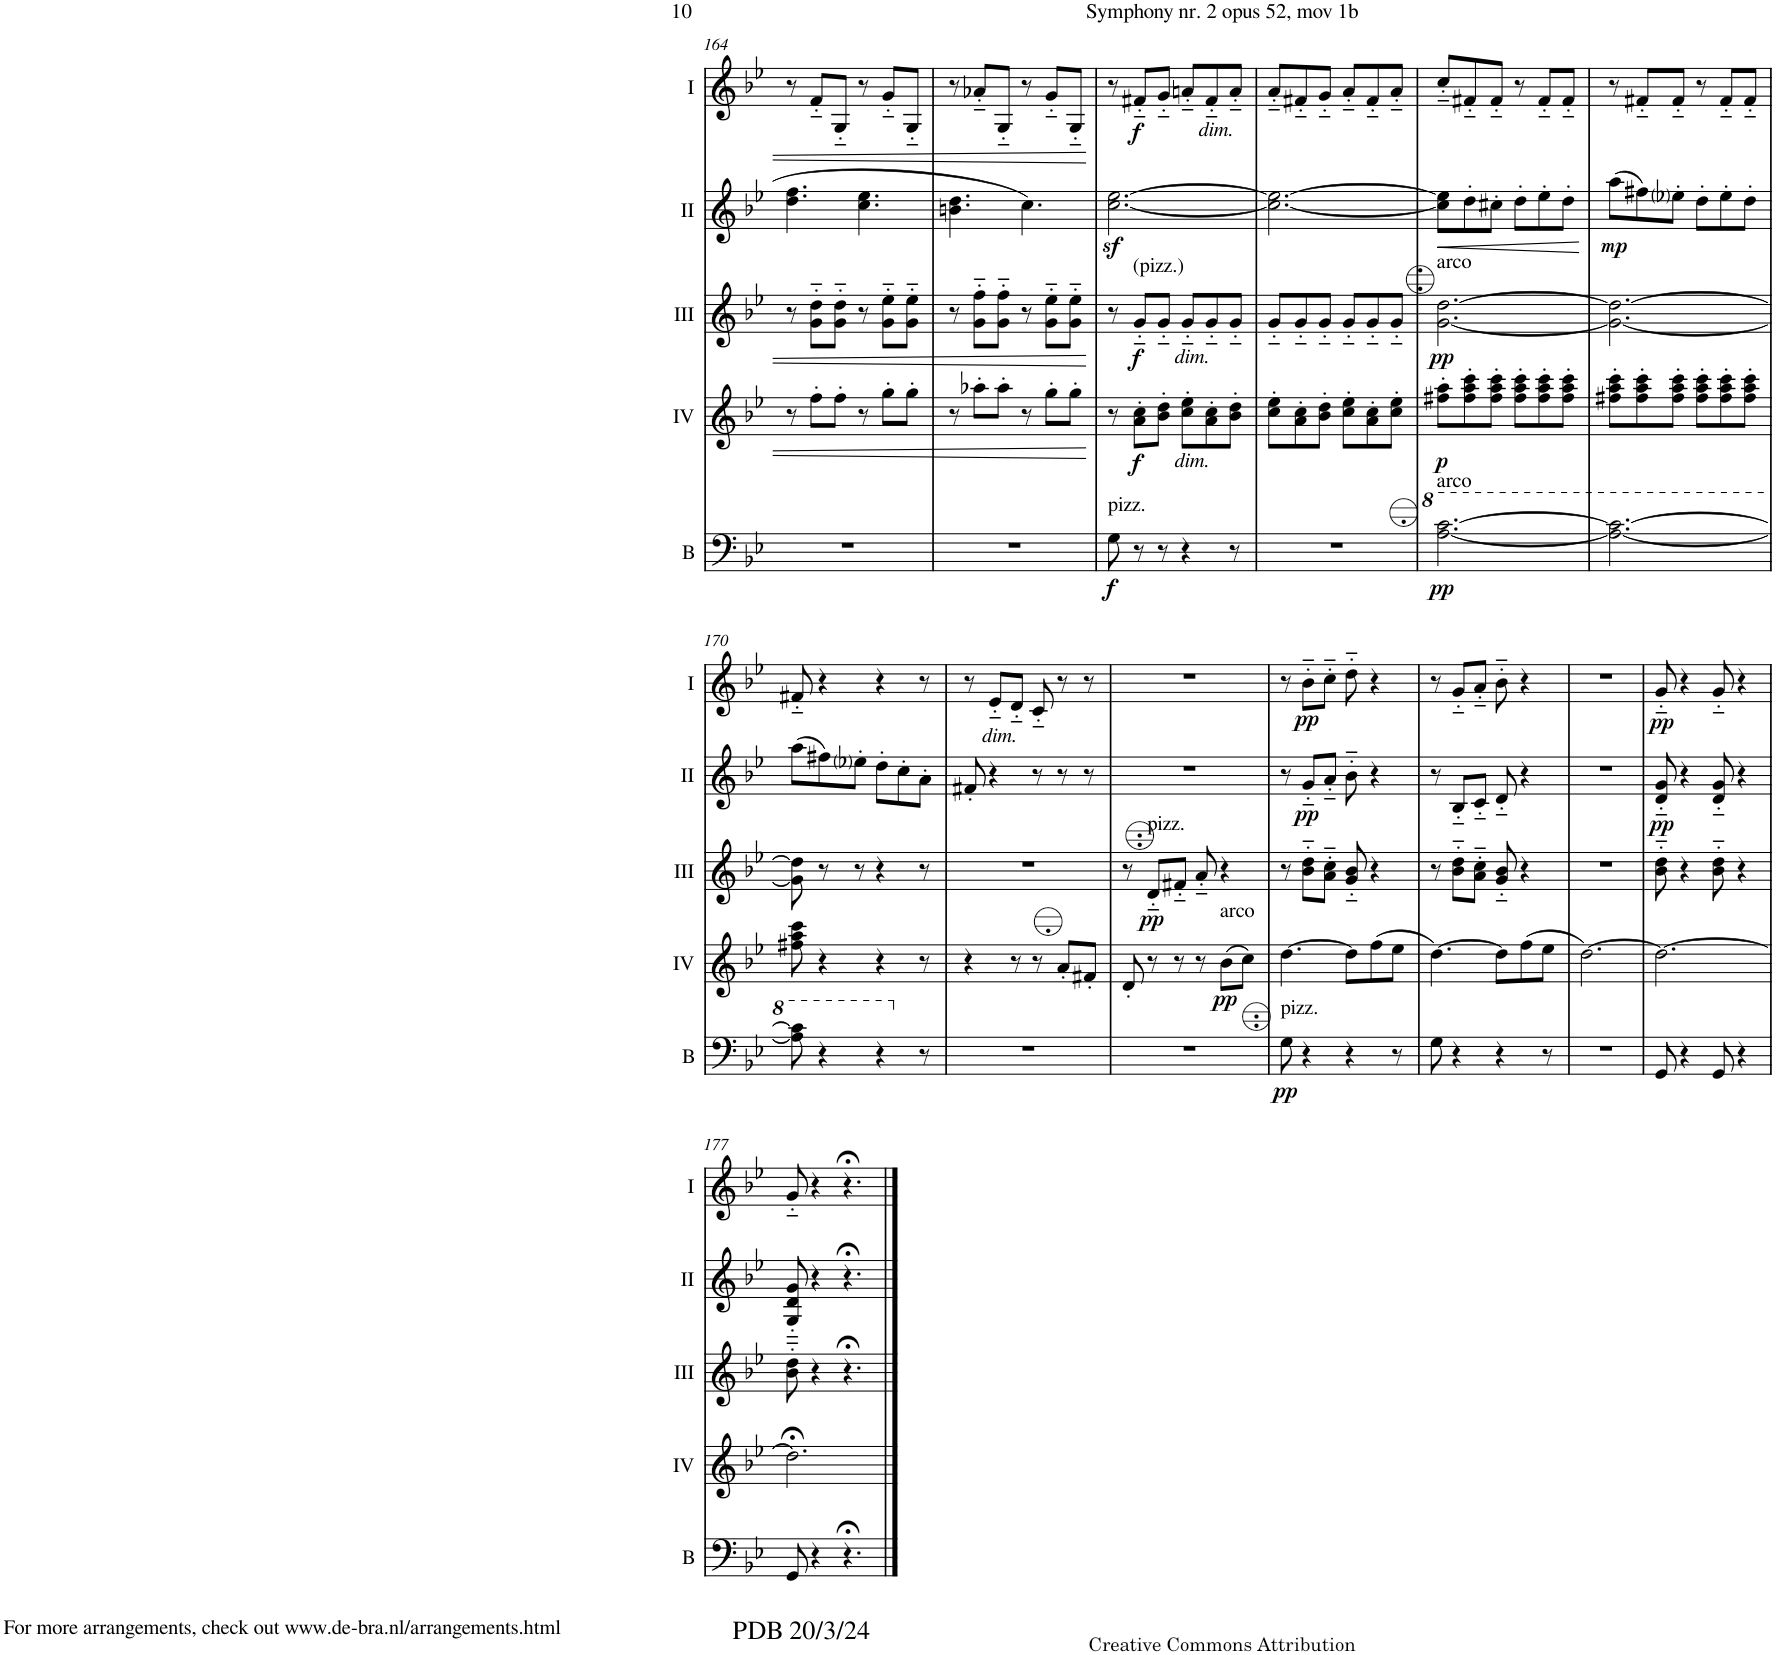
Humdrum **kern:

**kern	**dynam	**kern	**dynam	**kern	**dynam	**kern	**dynam	**kern	**dynam
*part5	*part5	*part4	*part4	*part3	*part3	*part2	*part2	*part1	*part1
*staff5	*staff5	*staff4	*staff4	*staff3	*staff3	*staff2	*staff2	*staff1	*staff1
*I"Bass	*	*I"Acc. 4	*	*I"Acc. 3	*	*I"Acc. 2	*	*I"Acc. 1	*
*I'B	*	*	*	*	*	*	*	*	*
!!LO:PB:g=z
*clefF4	*	*clefG2	*	*clefG2	*	*clefG2	*	*clefG2	*
*Trd7c12	*	*Trd7c12	*	*Trd7c12	*	*	*	*	*
*k[b-e-]	*	*k[b-e-]	*	*k[b-e-]	*	*k[b-e-]	*	*k[b-e-]	*
*M6/8	*	*M6/8	*	*M6/8	*	*M6/8	*	*M6/8	*
=164	=164	=164	=164	=164	=164	=164	=164	=164	=164
2.r	.	8r	.	8r	.	4.dd\ 4.ff\	.	8r	.
.	.	8ff'\L	.	8g\'~ 8dd\'~L	.	.	.	8f'~/L	.
.	.	8ff'\J	.	8g\'~ 8dd\'~J	.	.	.	8G'~/J	.
.	.	8r	.	8r	.	4.cc\ 4.ee-\	.	8r	.
.	.	8gg'\L	.	8g\'~ 8ee-\'~L	.	.	.	8g'~/L	.
.	.	8gg'\J	.	8g\'~ 8ee-\'~J	.	.	.	8G'~/J	.
=165	=165	=165	=165	=165	=165	=165	=165	=165	=165
2.r	.	8r	.	8r	.	4.bn\ 4.dd\	.	8r	.
.	.	8aa-X'\L	.	8g\'~ 8ff\'~L	.	.	.	8a-X'~/L	.
.	.	8aa-'\J	.	8g\'~ 8ff\'~J	.	.	.	8G'~/J	.
.	.	8r	.	8r	.	4.cc\	.	8r	.
.	.	8gg'\L	.	8g\'~ 8ee-\'~L	.	.	.	8g'~/L	.
.	.	8gg'\J	.	8g\'~ 8ee-\'~J	.	.	.	8G'~/J	.
=166	=166	=166	=166	=166	=166	=166	=166	=166	=166
!LO:TX:a:t=pizz.	!	!	!	!	!	!	!	!	!
!	!LO:DY:b	!	!	!	!	!	!	!	!
8G\	f	8r	.	8r	.	[2.cc\z< [2.ee-\z<	.	8r	.
!	!	!	!	!LO:TX:a:t=(pizz.)	!	!	!	!	!
!	!	!	!LO:DY:b	!	!LO:DY:b	!	!	!	!LO:DY:b
8r	.	8a\' 8cc\'L	f	8g'~/L	f	.	.	8f#X'~/L	f
8r	.	8b-\' 8dd\'J	.	8g'~/J	.	.	.	8g'~/J	.
!	!	!	!	!LO:TX:b:i:t=dim.	!	!	!	!	!
!	!	!LO:TX:b:i:t=dim.	!	!	!	!	!	!	!
4r	.	8cc\' 8ee-\'L	.	8g'~/L	.	.	.	8an'~/L	.
!	!	!	!	!	!	!	!	!LO:TX:b:i:t=dim.	!
.	.	8a\' 8cc\'	.	8g'~/	.	.	.	8f#'~/	.
8r	.	8b-\' 8dd\'J	.	8g'~/J	.	.	.	8a'~/J	.
=167	=167	=167	=167	=167	=167	=167	=167	=167	=167
2.r	.	8cc\' 8ee-\'L	.	8g'~/L	.	2.cc\_ 2.ee-\_	.	8a'~/L	.
.	.	8a\' 8cc\'	.	8g'~/	.	.	.	8f#X'~/	.
.	.	8b-\' 8dd\'J	.	8g'~/J	.	.	.	8g'~/J	.
.	.	8cc\' 8ee-\'L	.	8g'~/L	.	.	.	8a'~/L	.
.	.	8a\' 8cc\'	.	8g'~/	.	.	.	8f#'~/	.
.	.	8cc\' 8ee-\'J	.	8g'~/J	.	.	.	8a'~/J	.
=168	=168	=168	=168	=168	=168	=168	=168	=168	=168
*8va	*	*	*	*	*	*	*	*	*
!	!	!	!	!LO:TX:a:t=arco	!	!	!	!	!
!LO:TX:a:t=arco	!	!	!	!	!	!	!	!	!
!	!LO:DY:b	!	!LO:DY:b	!	!LO:DY:b	!	!LO:HP:b	!	!
[2.a\ [2.cc\	pp	8ff#X\' 8aa\'L	p	[2.g\ [2.dd\	pp	8cc\] 8ee-\]L	<	8cc'~/L	.
.	.	8ff#\' 8aa\' 8ccc\'	.	.	.	8dd'\	.	8f#X'~/	.
.	.	8ff#\' 8aa\' 8ccc\'J	.	.	.	8cc#X'\J	.	8f#'~/J	.
.	.	8ff#\' 8aa\' 8ccc\'L	.	.	.	8dd'\L	.	8r	.
.	.	8ff#\' 8aa\' 8ccc\'	.	.	.	8ee-'\	.	8f#'~/L	.
.	.	8ff#\' 8aa\' 8ccc\'J	.	.	.	8dd'\J	.	8f#'~/J	.
.	.	.	.	.	.	.	[	.	.
=169	=169	=169	=169	=169	=169	=169	=169	=169	=169
!	!	!	!	!	!	!	!LO:DY:b	!	!
2.a\_ 2.cc\_	.	8ff#X\' 8aa\' 8ccc\'L	.	2.g\_ 2.dd\_	.	(8aa\L	mp	8r	.
.	.	8ff#\' 8aa\' 8ccc\'	.	.	.	8ff#X\)	.	8f#X'~/L	.
.	.	8ff#\' 8aa\' 8ccc\'J	.	.	.	8ee-i'\J	.	8f#'~/J	.
.	.	8ff#\' 8aa\' 8ccc\'L	.	.	.	8dd'\L	.	8r	.
.	.	8ff#\' 8aa\' 8ccc\'	.	.	.	8ee-'\	.	8f#'~/L	.
.	.	8ff#\' 8aa\' 8ccc\'J	.	.	.	8dd'\J	.	8f#'~/J	.
!!LO:LB:g=z
=170	=170	=170	=170	=170	=170	=170	=170	=170	=170
8a\] 8cc\]	.	8ff#X\ 8aa\ 8ccc\	.	8g\] 8dd\]	.	(8aa\L	.	8f#X'~/	.
4r	.	4r	.	8r	.	8ff#X\)	.	4r	.
.	.	.	.	8r	.	8ee-i'\J	.	.	.
4r	.	4r	.	4r	.	8dd'\L	.	4r	.
.	.	.	.	.	.	8cc'\	.	.	.
*X8va	*	*	*	*	*	*	*	*	*
8r	.	8r	.	8r	.	8a'\J	.	8r	.
=171	=171	=171	=171	=171	=171	=171	=171	=171	=171
2.r	.	4r	.	2.r	.	8f#X'/	.	8r	.
!	!	!	!	!	!	!	!	!LO:TX:b:i:t=dim.	!
.	.	.	.	.	.	4r	.	8e-'~/L	.
.	.	8r	.	.	.	.	.	8d'~/J	.
.	.	8r	.	.	.	8r	.	8c'~/	.
.	.	8a'/L	.	.	.	8r	.	8r	.
.	.	8f#X'/J	.	.	.	8r	.	8r	.
=172	=172	=172	=172	=172	=172	=172	=172	=172	=172
2.r	.	8d'/	.	8r	.	2.r	.	2.r	.
!	!	!	!	!LO:TX:a:t=pizz.	!	!	!	!	!
!	!	!	!	!	!LO:DY:b	!	!	!	!
.	.	8r	.	8d'~/L	pp	.	.	.	.
.	.	8r	.	8f#X'~/J	.	.	.	.	.
.	.	8r	.	8a'~/	.	.	.	.	.
!	!	!LO:TX:a:t=arco	!	!	!	!	!	!	!
!	!	!	!LO:DY:b	!	!	!	!	!	!
.	.	(8b-\L	pp	4r	.	.	.	.	.
.	.	8cc\J)	.	.	.	.	.	.	.
=173	=173	=173	=173	=173	=173	=173	=173	=173	=173
!LO:TX:a:t=pizz.	!	!	!	!	!	!	!	!	!
!	!LO:DY:b	!	!	!	!	!	!	!	!
8G\	pp	[4.dd\	.	8r	.	8r	.	8r	.
!	!	!	!	!	!	!	!LO:DY:b	!	!LO:DY:b
4r	.	.	.	8b-\'~ 8dd\'~L	.	8g'~/L	pp	8b-'~\L	pp
.	.	.	.	8a\'~ 8cc\'~J	.	8a'~/J	.	8cc'~\J	.
4r	.	8dd\L]	.	8g/'~ 8b-/'~	.	8b-'~\	.	8dd'~\	.
.	.	(8ff\	.	4r	.	4r	.	4r	.
8r	.	8ee-\J	.	.	.	.	.	.	.
=174	=174	=174	=174	=174	=174	=174	=174	=174	=174
8G\	.	[4.dd\)	.	8r	.	8r	.	8r	.
4r	.	.	.	8b-\'~ 8dd\'~L	.	8B-'~/L	.	8g'~/L	.
.	.	.	.	8a\'~ 8cc\'~J	.	8c'~/J	.	8a'~/J	.
4r	.	8dd\L]	.	8g/'~ 8b-/'~	.	8d'~/	.	8b-'~\	.
.	.	(8ff\	.	4r	.	4r	.	4r	.
8r	.	8ee-\J	.	.	.	.	.	.	.
=175	=175	=175	=175	=175	=175	=175	=175	=175	=175
2.r	.	[2.dd\)	.	2.r	.	2.r	.	2.r	.
=176	=176	=176	=176	=176	=176	=176	=176	=176	=176
!	!	!	!	!	!	!	!LO:DY:b	!	!LO:DY:b
8GG/	.	2.dd\_	.	8b-\'~ 8dd\'~	.	8d/'~ 8g/'~	pp	8g'~/	pp
4r	.	.	.	4r	.	4r	.	4r	.
8GG/	.	.	.	8b-\'~ 8dd\'~	.	8d/'~ 8g/'~	.	8g'~/	.
4r	.	.	.	4r	.	4r	.	4r	.
!!LO:LB:g=z
=177	=177	=177	=177	=177	=177	=177	=177	=177	=177
!	!	!	!	!	!	!	!	!LO:TX:b:t=PDB 20/3/24	!
!	!	!	!	!	!	!	!	!LO:TX:b:t=For more arrangements, check out www.de-bra.nl/arrangements.html	!
8GG/	.	2.dd;<\]	.	8b-\'~ 8dd\'~	.	8G/'~ 8d/'~ 8g/'~	.	8g'~/	.
4r	.	.	.	4r	.	4r	.	4r	.
4.r;<	.	.	.	4.r;<	.	4.r;<	.	4.r;<	.
==	==	==	==	==	==	==	==	==	==
*-	*-	*-	*-	*-	*-	*-	*-	*-	*-
